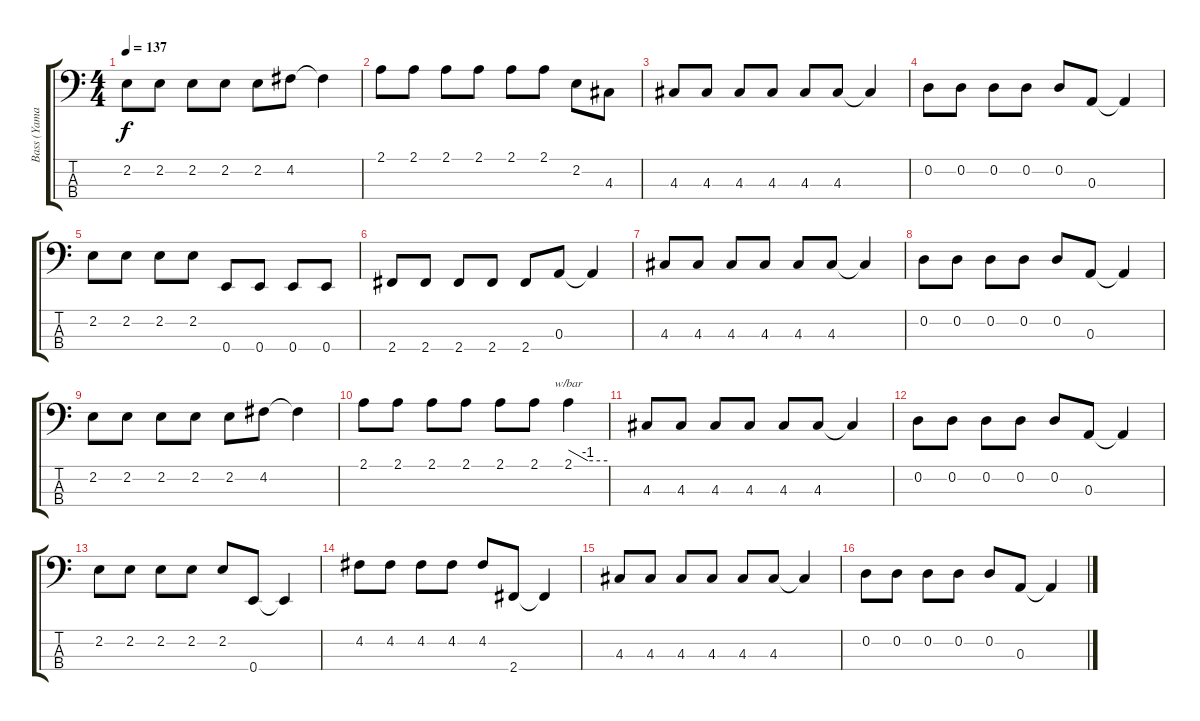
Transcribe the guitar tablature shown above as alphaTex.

\track ("Bass (Yamada)" "Bass (Yama") {instrument electricbasspick}
\staff {score tabs}
\tuning (G2 D2 A1 E1) {hide}
\ts (4 4)
\tempo 137
\clef f4
\ks c
2.2.8{dy f} 2.2.8 2.2.8 2.2.8 2.2.8 4.2.8 4.2{t}.4 |
2.1.8 2.1.8 2.1.8 2.1.8 2.1.8 2.1.8 2.2.8 4.3.8 |
4.3.8 4.3.8 4.3.8 4.3.8 4.3.8 4.3.8 4.3{t}.4 |
0.2.8 0.2.8 0.2.8 0.2.8 0.2.8 0.3.8 0.3{t}.4 |
2.2.8 2.2.8 2.2.8 2.2.8 0.4.8 0.4.8 0.4.8 0.4.8 |
2.4.8 2.4.8 2.4.8 2.4.8 2.4.8 0.3.8 0.3{t}.4 |
4.3.8 4.3.8 4.3.8 4.3.8 4.3.8 4.3.8 4.3{t}.4 |
0.2.8 0.2.8 0.2.8 0.2.8 0.2.8 0.3.8 0.3{t}.4 |
2.2.8 2.2.8 2.2.8 2.2.8 2.2.8 4.2.8 4.2{t}.4 |
2.1.8 2.1.8 2.1.8 2.1.8 2.1.8 2.1.8 2.1.4{tbe (custom default 0 0 30 -4 60 -4)} |
4.3.8 4.3.8 4.3.8 4.3.8 4.3.8 4.3.8 4.3{t}.4 |
0.2.8 0.2.8 0.2.8 0.2.8 0.2.8 0.3.8 0.3{t}.4 |
2.2.8 2.2.8 2.2.8 2.2.8 2.2.8 0.4.8 0.4{t}.4 |
4.2.8 4.2.8 4.2.8 4.2.8 4.2.8 2.4.8 2.4{t}.4 |
4.3.8 4.3.8 4.3.8 4.3.8 4.3.8 4.3.8 4.3{t}.4 |
0.2.8 0.2.8 0.2.8 0.2.8 0.2.8 0.3.8 0.3{t}.4
